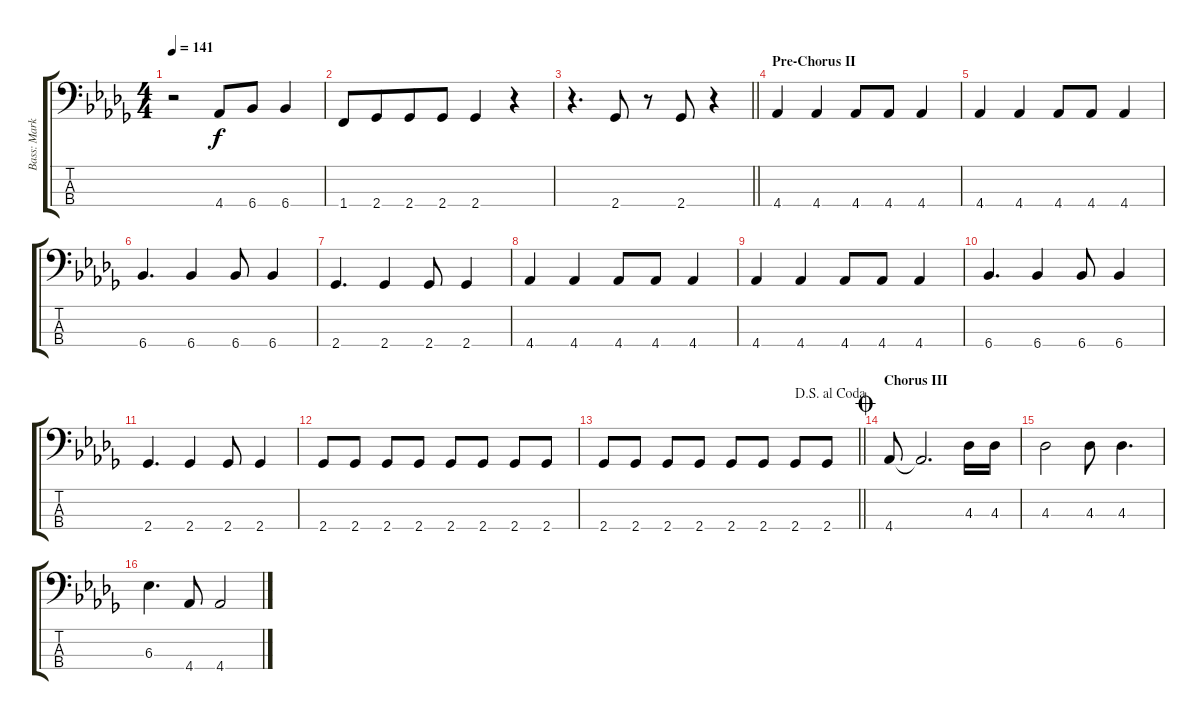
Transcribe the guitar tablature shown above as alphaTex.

\track ("Bass: Mark" "Bass: Mark") {instrument electricbassfinger}
\staff {score tabs}
\tuning (G2 D2 A1 E1) {hide}
\ts (4 4)
\tempo 141
\clef f4
\ks db
r.2{dy f} 4.4.8 6.4.8 6.4.4 |
1.4.8 2.4.8{beam merge} 2.4.8 2.4.8 2.4.4 r.4 |
\barLineRight lightlight
r.4{d} 2.4.8 r.8 2.4.8 r.4 |
\section ("" "Pre-Chorus II")
4.4.4 4.4.4 4.4.8 4.4.8 4.4.4 |
4.4.4 4.4.4 4.4.8 4.4.8 4.4.4 |
6.4.4{d} 6.4.4 6.4.8 6.4.4 |
2.4.4{d} 2.4.4 2.4.8 2.4.4 |
4.4.4 4.4.4 4.4.8 4.4.8 4.4.4 |
4.4.4 4.4.4 4.4.8 4.4.8 4.4.4 |
6.4.4{d} 6.4.4 6.4.8 6.4.4 |
2.4.4{d} 2.4.4 2.4.8 2.4.4 |
2.4.8 2.4.8 2.4.8 2.4.8 2.4.8 2.4.8 2.4.8 2.4.8 |
\jump dalsegnoalcoda
\barLineRight lightlight
2.4.8 2.4.8 2.4.8 2.4.8 2.4.8 2.4.8 2.4.8 2.4.8 |
\section ("" "Chorus III")
\jump coda
4.4.8 4.4{t}.2{d} 4.3.16 4.3.16 |
4.3.2 4.3.8 4.3.4{d} |
6.3.4{d} 4.4.8 4.4.2
